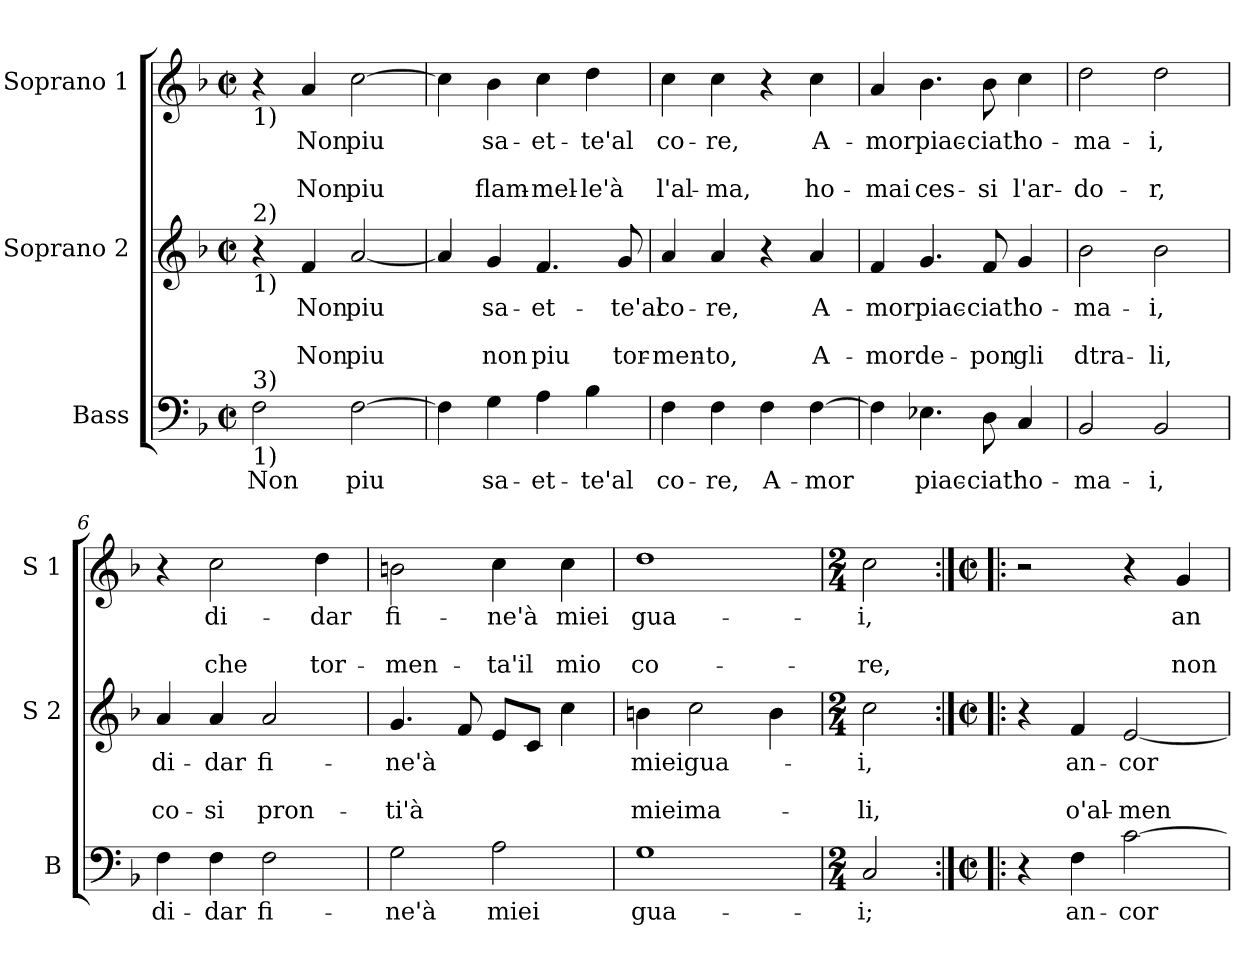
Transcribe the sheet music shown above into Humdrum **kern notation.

**kern	**text	**kern	**text	**text	**text	**kern	**text	**text	**text
*part3	*part3	*part2	*part2	*part2	*part2	*part1	*part1	*part1	*part1
*staff3	*staff3	*staff2	*staff2	*staff2	*staff2	*staff1	*staff1	*staff1	*staff1
*I"Bass	*	*I"Soprano 2	*	*	*	*I"Soprano 1	*	*	*
*I'B	*	*I'S 2	*	*	*	*I'S 1	*	*	*
*clefF4	*	*clefG2	*	*	*	*clefG2	*	*	*
*k[b-]	*	*k[b-]	*	*	*	*k[b-]	*	*	*
*F:	*	*F:	*	*	*	*F:	*	*	*
*M2/2	*	*M2/2	*	*	*	*M2/2	*	*	*
*met(c|)	*	*met(c|)	*	*	*	*met(c|)	*	*	*
=1	=1	=1	=1	=1	=1	=1	=1	=1	=1
!	!	!	!	!	!	!LO:TX:b:t=1)	!	!	!
!	!	!LO:TX:a:t=2)	!	!	!	!	!	!	!
!	!	!LO:TX:b:t=1)	!	!	!	!	!	!	!
!LO:TX:a:t=3)	!	!	!	!	!	!	!	!	!
!LO:TX:b:t=1)	!	!	!	!	!	!	!	!	!
!	!LO:LY:b	!	!	!	!	!	!	!	!
2F\	Non	4r	.	.	.	4r	.	.	.
!	!	!	!LO:LY:b	!	!LO:LY:b	!	!LO:LY:b	!	!LO:LY:b
.	.	4f/	Non	.	Non	4a/	Non	.	Non
!	!LO:LY:b	!	!LO:LY:b	!	!LO:LY:b	!	!LO:LY:b	!	!LO:LY:b
[2F\	piu	[2a/	piu	.	piu	[2cc\	piu	.	piu
=2	=2	=2	=2	=2	=2	=2	=2	=2	=2
4F\]	.	4a/]	.	.	.	4cc\]	.	.	.
!	!LO:LY:b	!	!LO:LY:b	!	!LO:LY:b	!	!LO:LY:b	!	!LO:LY:b
4G\	sa-	4g/	sa-	.	non	4b-\	sa-	.	flam-
!	!LO:LY:b	!	!LO:LY:b	!	!LO:LY:b	!	!LO:LY:b	!	!LO:LY:b
4A\	-et-	4.f/	-et-	.	piu	4cc\	-et-	.	-mel-
!	!LO:LY:b	!	!	!	!	!	!LO:LY:b	!	!LO:LY:b
4B-\	-te'al	.	.	.	.	4dd\	-te'al	.	-le'à
!	!	!	!LO:LY:b	!	!LO:LY:b	!	!	!	!
.	.	8g/	-te'al	.	tor-	.	.	.	.
=3	=3	=3	=3	=3	=3	=3	=3	=3	=3
!	!LO:LY:b	!	!LO:LY:b	!	!LO:LY:b	!	!LO:LY:b	!	!LO:LY:b
4F\	co-	4a/	co-	.	-men-	4cc\	co-	.	l'al-
!	!LO:LY:b	!	!LO:LY:b	!	!LO:LY:b	!	!LO:LY:b	!	!LO:LY:b
4F\	-re,	4a/	-re,	.	-to,	4cc\	-re,	.	-ma,
!	!LO:LY:b	!	!	!	!	!	!	!	!
4F\	A-	4r	.	.	.	4r	.	.	.
!	!LO:LY:b	!	!LO:LY:b	!	!LO:LY:b	!	!LO:LY:b	!	!LO:LY:b
[4F\	-mor	4a/	A-	.	A-	4cc\	A-	.	ho-
=4	=4	=4	=4	=4	=4	=4	=4	=4	=4
!	!	!	!LO:LY:b	!	!LO:LY:b	!	!LO:LY:b	!	!LO:LY:b
4F\]	.	4f/	-mor	.	-mor	4a/	-mor	.	-mai
!	!LO:LY:b	!	!LO:LY:b	!	!LO:LY:b	!	!LO:LY:b	!	!LO:LY:b
4.E-X\	piac-	4.g/	piac-	.	de-	4.b-\	piac-	.	ces-
!	!LO:LY:b	!	!LO:LY:b	!	!LO:LY:b	!	!LO:LY:b	!	!LO:LY:b
8D\	-ciat'	8f/	-ciat'	.	-pon	8b-\	-ciat'	.	-si
!	!LO:LY:b	!	!LO:LY:b	!	!LO:LY:b	!	!LO:LY:b	!	!LO:LY:b
4C/	ho-	4g/	ho-	.	gli	4cc\	ho-	.	l'ar-
!!LO:LB:g=z
=5	=5	=5	=5	=5	=5	=5	=5	=5	=5
!	!LO:LY:b	!	!LO:LY:b	!	!LO:LY:b	!	!LO:LY:b	!	!LO:LY:b
2BB-/	-ma-	2b-\	-ma-	.	dtra-	2dd\	-ma-	.	-do-
!	!LO:LY:b	!	!LO:LY:b	!	!LO:LY:b	!	!LO:LY:b	!	!LO:LY:b
2BB-/	-i,	2b-\	-i,	.	-li,	2dd\	-i,	.	-r,
=6	=6	=6	=6	=6	=6	=6	=6	=6	=6
!	!LO:LY:b	!	!LO:LY:b	!	!LO:LY:b	!	!	!	!
4F\	di-	4a/	di-	.	co-	4r	.	.	.
!	!LO:LY:b	!	!LO:LY:b	!	!LO:LY:b	!	!LO:LY:b	!	!LO:LY:b
4F\	-dar	4a/	-dar	.	-si	2cc\	di-	.	che
!	!LO:LY:b	!	!LO:LY:b	!	!LO:LY:b	!	!	!	!
2F\	fi-	2a/	fi-	.	pron-	.	.	.	.
!	!	!	!	!	!	!	!LO:LY:b	!	!LO:LY:b
.	.	.	.	.	.	4dd\	-dar	.	tor-
=7	=7	=7	=7	=7	=7	=7	=7	=7	=7
!	!LO:LY:b	!	!LO:LY:b	!	!LO:LY:b	!	!LO:LY:b	!	!LO:LY:b
2G\	-ne'à	4.g/	-ne'à	.	-ti'à	2bn\	fi-	.	-men-
.	.	8f/	.	.	.	.	.	.	.
!	!LO:LY:b	!	!	!	!	!	!LO:LY:b	!	!LO:LY:b
2A\	miei	8e/L	.	.	.	4cc\	-ne'à	.	-ta'il
.	.	8c/J	.	.	.	.	.	.	.
!	!	!	!	!	!	!	!LO:LY:b	!	!LO:LY:b
.	.	4cc\	.	.	.	4cc\	miei	.	mio
=8	=8	=8	=8	=8	=8	=8	=8	=8	=8
!	!LO:LY:b	!	!LO:LY:b	!	!LO:LY:b	!	!LO:LY:b	!	!LO:LY:b
1G	gua-	4bn\	miei	.	miei	1dd	gua-	.	co-
!	!	!	!LO:LY:b	!	!LO:LY:b	!	!	!	!
.	.	2cc\	gua-	.	ma-	.	.	.	.
.	.	4b\	.	.	.	.	.	.	.
=9	=9	=9	=9	=9	=9	=9	=9	=9	=9
*M2/4	*	*M2/4	*	*	*	*M2/4	*	*	*
!	!LO:LY:b	!	!LO:LY:b	!	!LO:LY:b	!	!LO:LY:b	!	!LO:LY:b
2C/	-i;	2cc\	-i,	.	-li,	2cc\	-i,	.	-re,
!!LO:PB:g=z
=10:|!|:	=10:|!|:	=10:|!|:	=10:|!|:	=10:|!|:	=10:|!|:	=10:|!|:	=10:|!|:	=10:|!|:	=10:|!|:
*M2/2	*	*M2/2	*	*	*	*M2/2	*	*	*
*met(c|)	*	*met(c|)	*	*	*	*met(c|)	*	*	*
4r	.	4r	.	.	.	2r	.	.	.
!	!LO:LY:b	!	!LO:LY:b	!	!LO:LY:b	!	!	!	!
4F\	an-	4f/	an-	.	o'al-	.	.	.	.
!	!LO:LY:b	!	!LO:LY:b	!	!LO:LY:b	!	!	!	!
[2c\	-cor	[2e/	-cor	.	-men	4r	.	.	.
!	!	!	!	!	!	!	!LO:LY:b	!	!LO:LY:b
.	.	.	.	.	.	4g/	an-	.	non
=	=	=	=	=	=	=	=	=	=
*-	*-	*-	*-	*-	*-	*-	*-	*-	*-
